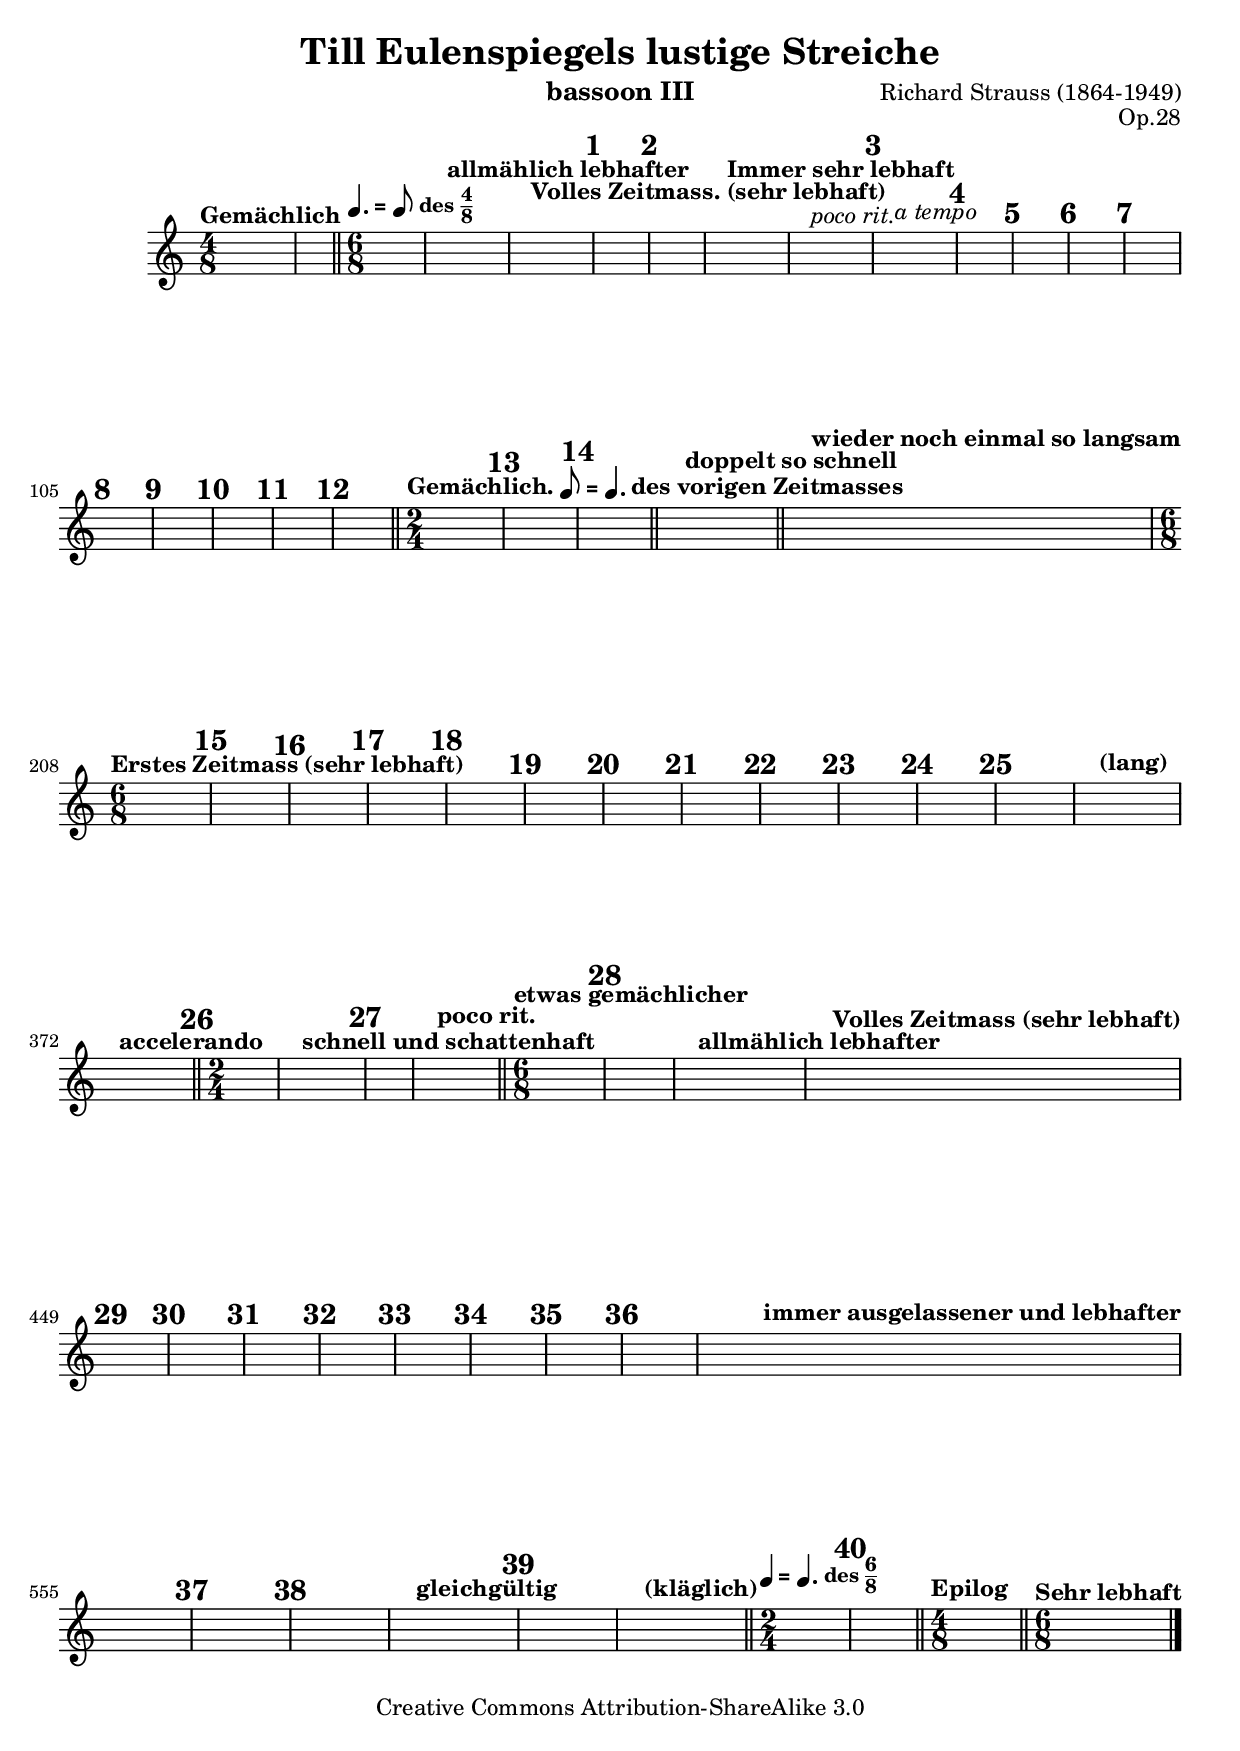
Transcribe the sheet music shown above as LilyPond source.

\version "2.13.49"

\include "defs.ily" 
\version "2.13.49"

bassoonThree = \relative c'
{
}
 

instrument = "bassoon III"

notes = \bassoonThree

\include "part.ily"
